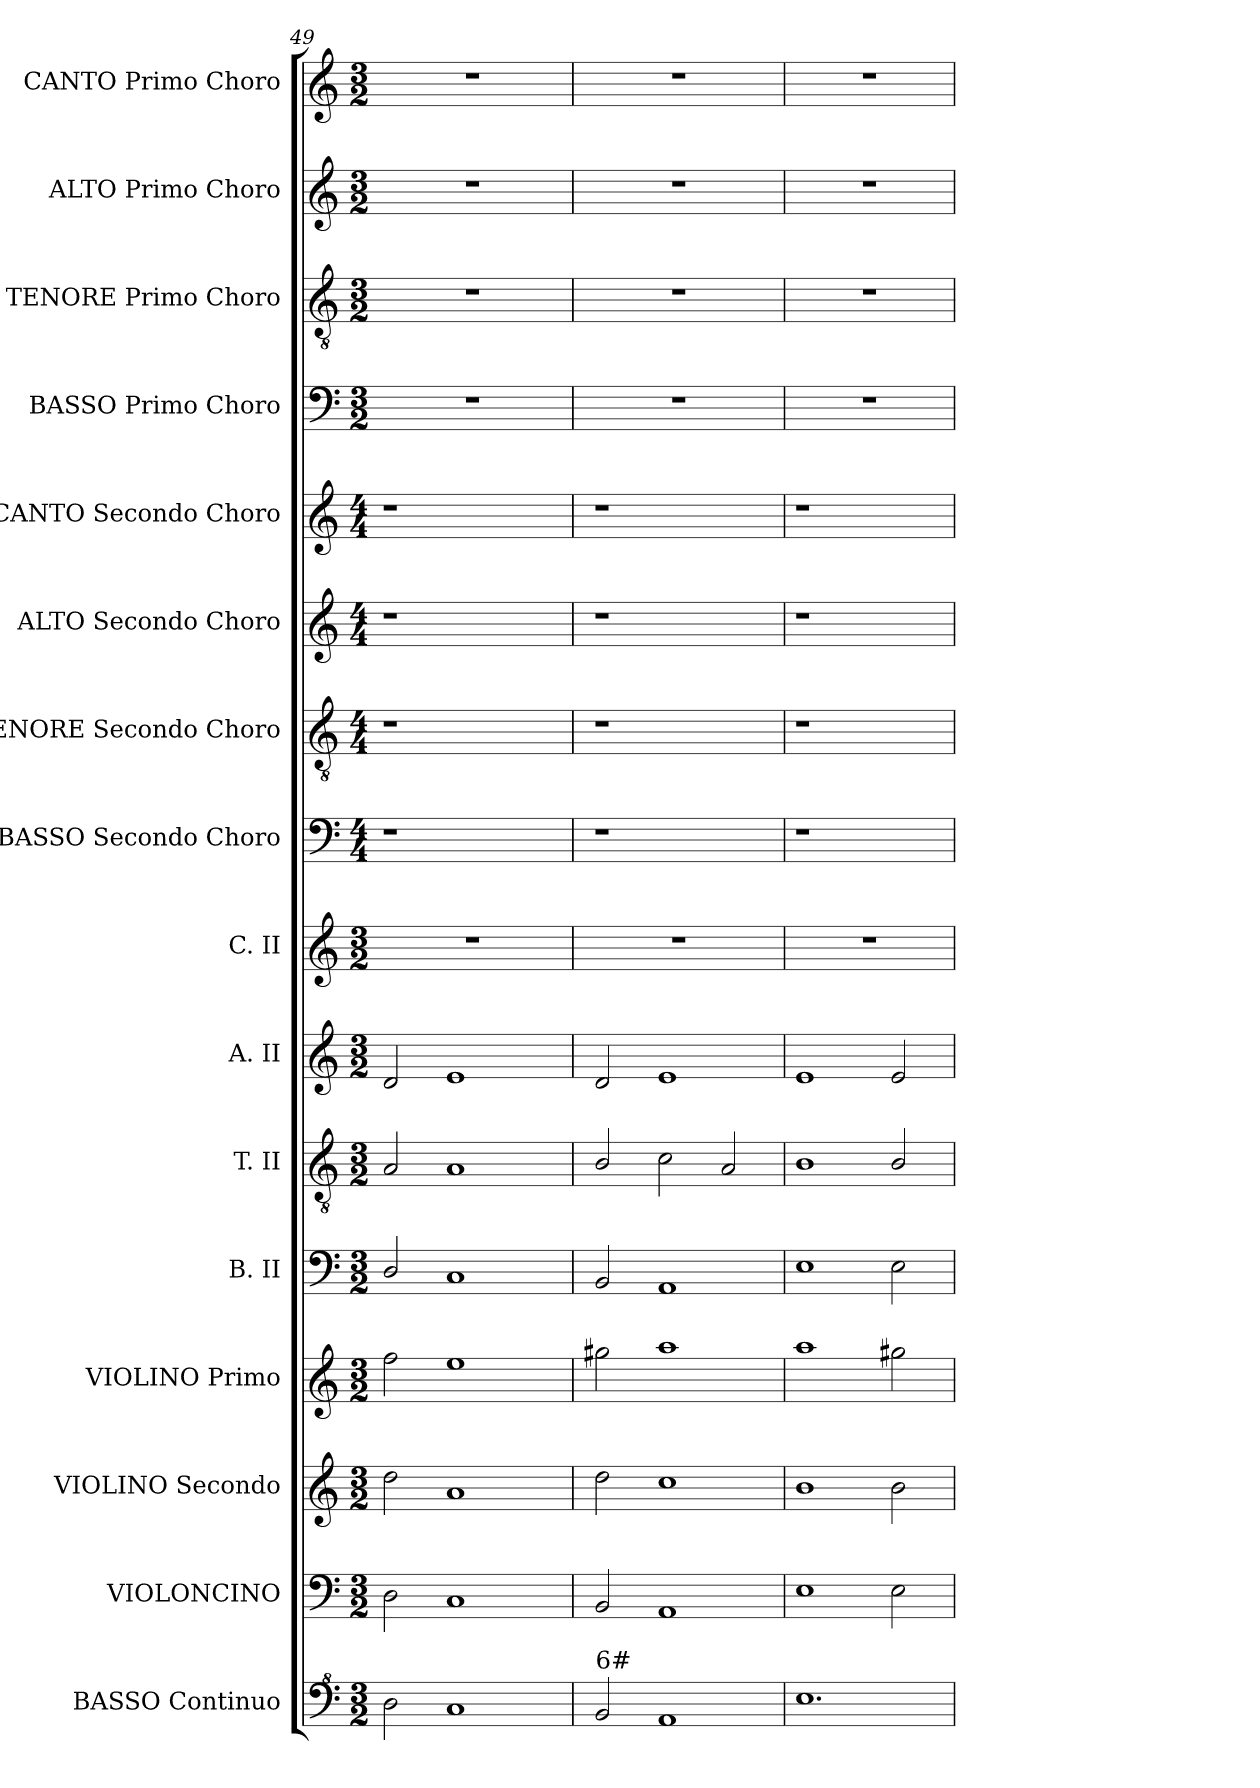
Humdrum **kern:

**kern	**kern	**kern	**kern	**kern	**kern	**kern	**kern	**kern	**kern	**kern	**kern	**kern	**kern	**kern	**kern
*part16	*part15	*part14	*part13	*part12	*part11	*part10	*part9	*part8	*part7	*part6	*part5	*part4	*part3	*part2	*part1
*staff16	*staff15	*staff14	*staff13	*staff12	*staff11	*staff10	*staff9	*staff8	*staff7	*staff6	*staff5	*staff4	*staff3	*staff2	*staff1
*I"BASSO Continuo	*I"VIOLONCINO	*I"VIOLINO Secondo	*I"VIOLINO Primo	*I"B. II	*I"T. II	*I"A. II	*I"C. II	*I"BASSO Secondo Choro	*I"TENORE Secondo Choro	*I"ALTO Secondo Choro	*I"CANTO Secondo Choro	*I"BASSO Primo Choro	*I"TENORE Primo Choro	*I"ALTO Primo Choro	*I"CANTO Primo Choro
*I'B. c.	*I'Vc.	*	*I'Vn. I	*I'B. II	*I'T. II	*I'A. II	*I'C. II	*	*I'Ch	*I'Ch	*I'Ch	*I'B. I	*I'T. I	*I'A. I	*I'C. I
*clefF^4	*clefF4	*clefG2	*clefG2	*clefF4	*clefGv2	*clefG2	*clefG2	*clefF4	*clefGv2	*clefG2	*clefG2	*clefF4	*clefGv2	*clefG2	*clefG2
*ITrd7c12	*	*	*	*	*	*	*	*ITrd7c12	*	*	*	*	*	*	*
*k[]	*k[]	*k[]	*k[]	*k[]	*k[]	*k[]	*k[]	*k[]	*k[]	*k[]	*k[]	*k[]	*k[]	*k[]	*k[]
*C:	*C:	*C:	*C:	*C:	*C:	*C:	*C:	*C:	*C:	*C:	*C:	*C:	*C:	*C:	*C:
*M3/2	*M3/2	*M3/2	*M3/2	*M3/2	*M3/2	*M3/2	*M3/2	*M4/4	*M4/4	*M4/4	*M4/4	*M3/2	*M3/2	*M3/2	*M3/2
=49	=49	=49	=49	=49	=49	=49	=49	=49	=49	=49	=49	=49	=49	=49	=49
!	!	!	!	!	!	!	!LO:N:vis=1	!	!	!	!	!LO:N:vis=1	!LO:N:vis=1	!LO:N:vis=1	!LO:N:vis=1
2D\	2D\	2dd\	2ff\	2D/	2A/	2d/	1.r	1r	1r	1r	1r	1.r	1.r	1.r	1.r
1C<	1C	1a	1ee	1C	1A	1e	.	.	.	.	.	.	.	.	.
.	.	.	.	.	.	.	.	2ryy	2ryy	2ryy	2ryy	.	.	.	.
=50	=50	=50	=50	=50	=50	=50	=50	=50	=50	=50	=50	=50	=50	=50	=50
!LO:TX:a:t=6#	!	!	!	!	!	!	!	!	!	!	!	!	!	!	!
!	!	!	!	!	!	!	!LO:N:vis=1	!	!	!	!	!LO:N:vis=1	!LO:N:vis=1	!LO:N:vis=1	!LO:N:vis=1
2BB/	2BB/	2dd\	2gg#X\	2BB/	2B/	2d/	1.r	1r	1r	1r	1r	1.r	1.r	1.r	1.r
1AA	1AA	1cc	1aa	1AA	2c\	1e	.	.	.	.	.	.	.	.	.
.	.	.	.	.	2A/	.	.	2ryy	2ryy	2ryy	2ryy	.	.	.	.
=51	=51	=51	=51	=51	=51	=51	=51	=51	=51	=51	=51	=51	=51	=51	=51
!	!	!	!	!	!	!	!LO:N:vis=1	!	!	!	!	!LO:N:vis=1	!LO:N:vis=1	!LO:N:vis=1	!LO:N:vis=1
1.E	1E	1b	1aa	1E	1B	1e	1.r	1r	1r	1r	1r	1.r	1.r	1.r	1.r
.	2E\	2b\	2gg#X\	2E\	2B/	2e/	.	2ryy	2ryy	2ryy	2ryy	.	.	.	.
=	=	=	=	=	=	=	=	=	=	=	=	=	=	=	=
*-	*-	*-	*-	*-	*-	*-	*-	*-	*-	*-	*-	*-	*-	*-	*-
